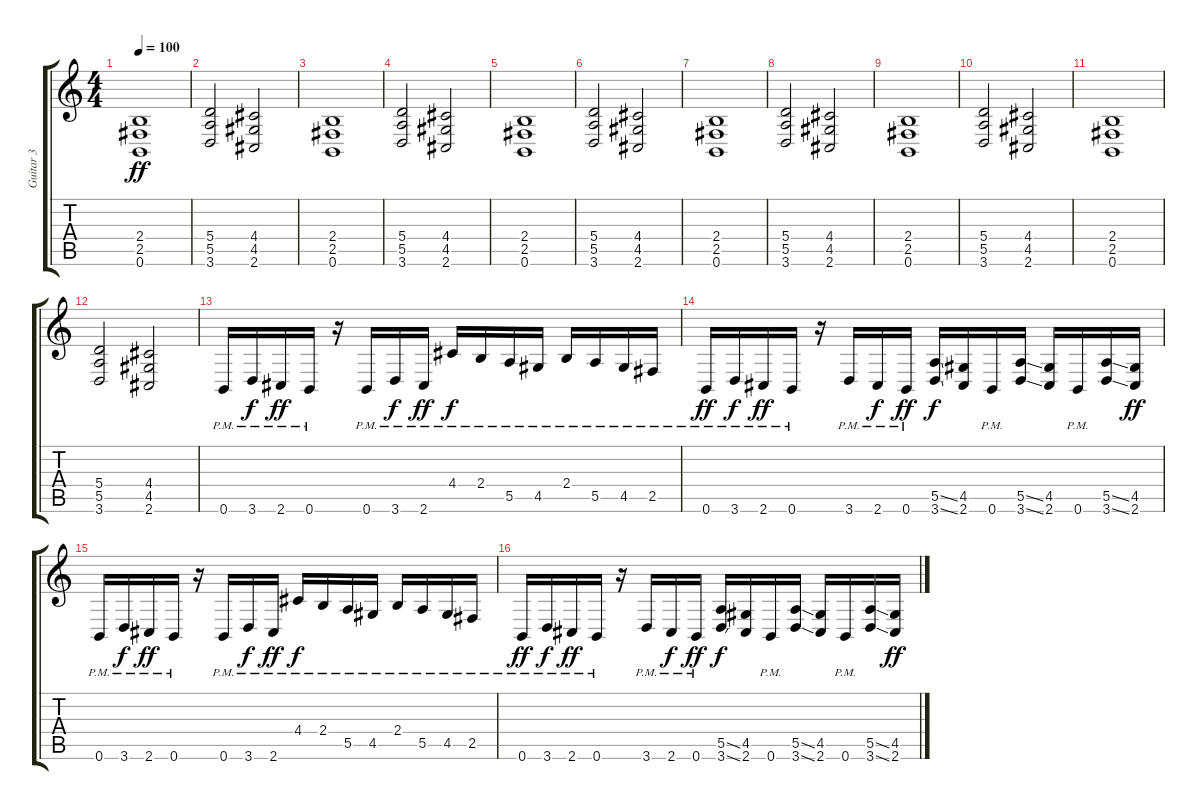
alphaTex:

\track ("Guitar 3" "Guitar 3") {instrument overdrivenguitar}
\staff {score tabs}
\tuning (B3 Gb3 D3 A2 E2 B1) {hide}
\ts (4 4)
\tempo 100
\clef g2
\ks c
(2.4 2.5 0.6).1{dy ff instrument overdrivenguitar} |
(5.4 5.5 3.6).2 (4.4 4.5 2.6).2 |
(2.4 2.5 0.6).1 |
(5.4 5.5 3.6).2 (4.4 4.5 2.6).2 |
(2.4 2.5 0.6).1 |
(5.4 5.5 3.6).2 (4.4 4.5 2.6).2 |
(2.4 2.5 0.6).1 |
(5.4 5.5 3.6).2 (4.4 4.5 2.6).2 |
(2.4 2.5 0.6).1 |
(5.4 5.5 3.6).2 (4.4 4.5 2.6).2 |
(2.4 2.5 0.6).1 |
(5.4 5.5 3.6).2 (4.4 4.5 2.6).2 |
0.6{pm}.16 3.6{pm}.16{dy f} 2.6{pm}.16{dy ff} 0.6{pm}.16 r.16 0.6{pm}.16 3.6{pm}.16{dy f} 2.6{pm}.16{dy ff} 4.4{pm}.16{dy f} 2.4{pm}.16 5.5{pm}.16 4.5{pm}.16 2.4{pm}.16 5.5{pm}.16 4.5{pm}.16 2.5{pm}.16 |
0.6{pm}.16{dy ff} 3.6{pm}.16{dy f} 2.6{pm}.16{dy ff} 0.6{pm}.16 r.16 3.6{pm}.16 2.6{pm}.16{dy f} 0.6{pm}.16{dy ff} (5.5{ss} 3.6{ss}).16{dy f} (4.5 2.6).16 0.6{pm}.16 (5.5{ss} 3.6{ss}).16 (4.5 2.6).16 0.6{pm}.16 (5.5{ss} 3.6{ss}).16 (4.5 2.6).16{dy ff} |
0.6{pm}.16 3.6{pm}.16{dy f} 2.6{pm}.16{dy ff} 0.6{pm}.16 r.16 0.6{pm}.16 3.6{pm}.16{dy f} 2.6{pm}.16{dy ff} 4.4{pm}.16{dy f} 2.4{pm}.16 5.5{pm}.16 4.5{pm}.16 2.4{pm}.16 5.5{pm}.16 4.5{pm}.16 2.5{pm}.16 |
0.6{pm}.16{dy ff} 3.6{pm}.16{dy f} 2.6{pm}.16{dy ff} 0.6{pm}.16 r.16 3.6{pm}.16 2.6{pm}.16{dy f} 0.6{pm}.16{dy ff} (5.5{ss} 3.6{ss}).16{dy f} (4.5 2.6).16 0.6{pm}.16 (5.5{ss} 3.6{ss}).16 (4.5 2.6).16 0.6{pm}.16 (5.5{ss} 3.6{ss}).16 (4.5 2.6).16{dy ff}
